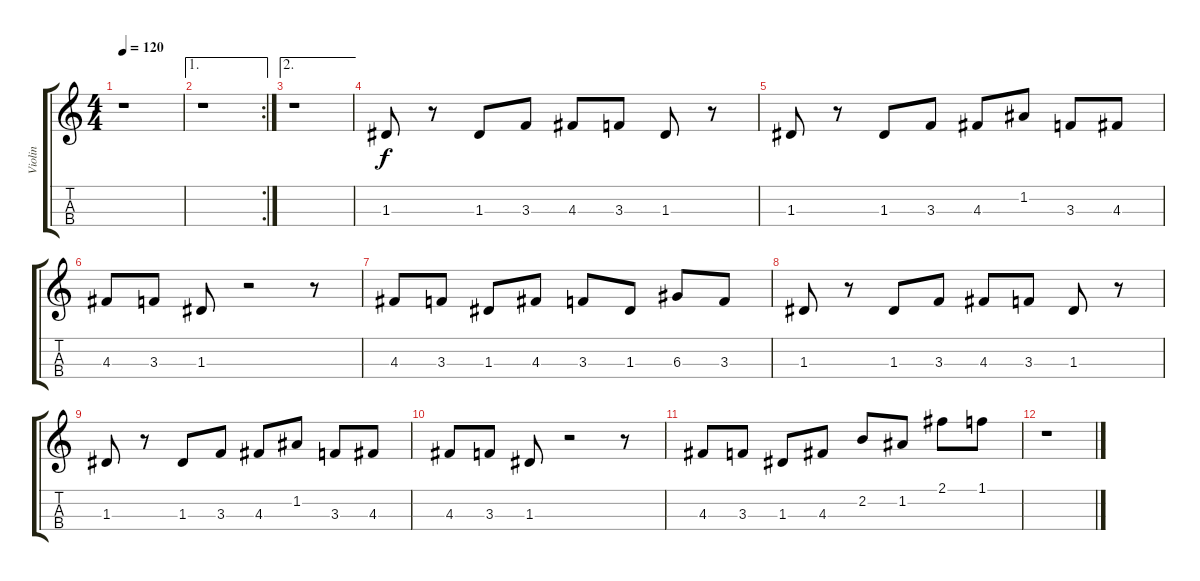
\track ("Violin" "Violin") {instrument fiddle}
\staff {score tabs}
\tuning (E5 A4 D4 G3) {hide}
\ts (4 4)
\tempo 120
\clef g2
\ks c
r.1{dy f} |
\ae 1
\rc 2
r.1 |
\ae 2
r.1 |
1.3.8 r.8 1.3.8 3.3.8 4.3.8 3.3.8 1.3.8 r.8 |
1.3.8 r.8 1.3.8 3.3.8 4.3.8 1.2.8 3.3.8 4.3.8 |
4.3.8 3.3.8 1.3.8 r.2 r.8 |
4.3.8 3.3.8 1.3.8 4.3.8 3.3.8 1.3.8 6.3.8 3.3.8 |
1.3.8 r.8 1.3.8 3.3.8 4.3.8 3.3.8 1.3.8 r.8 |
1.3.8 r.8 1.3.8 3.3.8 4.3.8 1.2.8 3.3.8 4.3.8 |
4.3.8 3.3.8 1.3.8 r.2 r.8 |
4.3.8 3.3.8 1.3.8 4.3.8 2.2.8 1.2.8 2.1.8 1.1.8 |
r.1
